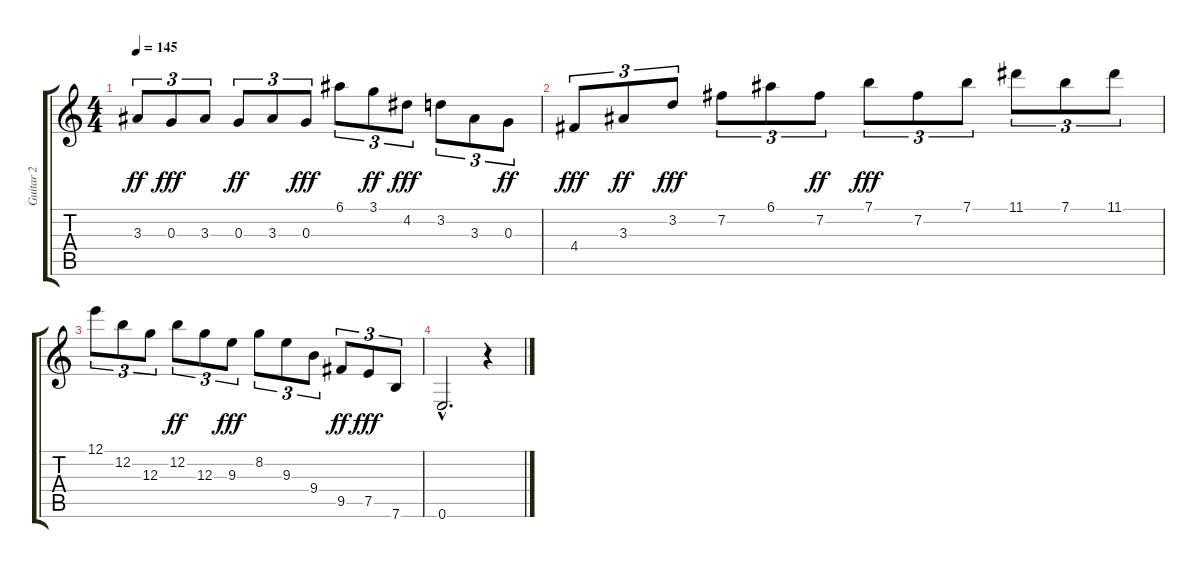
\track ("Guitar 2" "Guitar 2") {instrument acousticguitarsteel}
\staff {score tabs}
\tuning (E4 B3 G3 D3 A2 E2) {hide}
\ts (4 4)
\tempo 145
\clef g2
\ks c
3.3.8{tu (3 2) dy ff} 0.3.8{tu (3 2) dy fff} 3.3.8{tu (3 2)} 0.3.8{tu (3 2) dy ff} 3.3.8{tu (3 2)} 0.3.8{tu (3 2) dy fff} 6.1.8{tu (3 2)} 3.1.8{tu (3 2) dy ff} 4.2.8{tu (3 2) dy fff} 3.2.8{tu (3 2)} 3.3.8{tu (3 2)} 0.3.8{tu (3 2) dy ff} |
4.4.8{tu (3 2) dy fff} 3.3.8{tu (3 2) dy ff} 3.2.8{tu (3 2) dy fff} 7.2.8{tu (3 2)} 6.1.8{tu (3 2)} 7.2.8{tu (3 2) dy ff} 7.1.8{tu (3 2) dy fff} 7.2.8{tu (3 2)} 7.1.8{tu (3 2)} 11.1.8{tu (3 2)} 7.1.8{tu (3 2)} 11.1.8{tu (3 2)} |
12.1.8{tu (3 2)} 12.2.8{tu (3 2)} 12.3.8{tu (3 2)} 12.2.8{tu (3 2) dy ff} 12.3.8{tu (3 2)} 9.3.8{tu (3 2) dy fff} 8.2.8{tu (3 2)} 9.3.8{tu (3 2)} 9.4.8{tu (3 2)} 9.5.8{tu (3 2) dy ff balance 13} 7.5.8{tu (3 2) dy fff balance 6} 7.6.8{tu (3 2) balance 0} |
0.6{hac}.2{d} r.4
